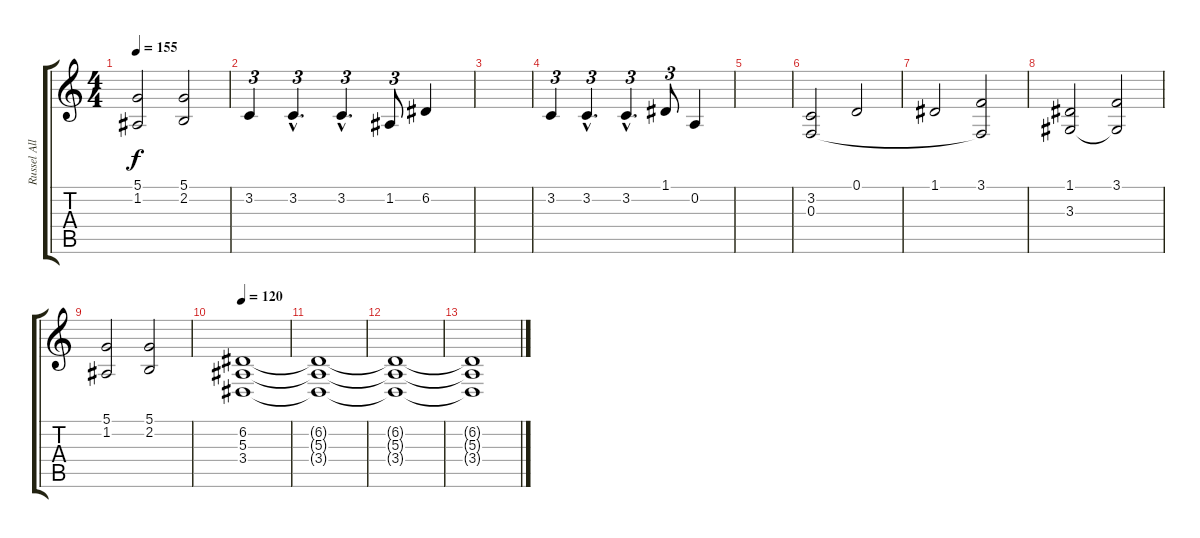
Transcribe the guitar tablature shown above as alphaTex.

\track ("Russel Allen - CHANT" "Russel All") {instrument choiraahs}
\staff {score tabs}
\tuning (D4 A3 F3 C3 G2 D2) {hide}
\ts (4 4)
\tempo 155
\clef g2
\ks c
(5.1 1.2).2{dy f} (5.1 2.2).2 |
3.2.4{tu (3 2)} 3.2{hac}.4{d tu (3 2)} 3.2{hac}.4{d tu (3 2)} 1.2.8{tu (3 2)} 6.2.4 |
|
3.2.4{tu (3 2)} 3.2{hac}.4{d tu (3 2)} 3.2{hac}.4{d tu (3 2)} 1.1.8{tu (3 2)} 0.2.4 |
|
(3.2 0.3).2 0.1.2 |
1.1.2 (3.1 0.3{t}).2 |
(1.1 3.3).2 (3.1 3.3{t}).2 |
(5.1 1.2).2 (5.1 2.2).2 |
\tempo 120
(6.2 5.3 3.4).1{volume 0} |
(6.2{t} 5.3{t} 3.4{t}).1 |
(6.2{t} 5.3{t} 3.4{t}).1 |
(6.2{t} 5.3{t} 3.4{t}).1
